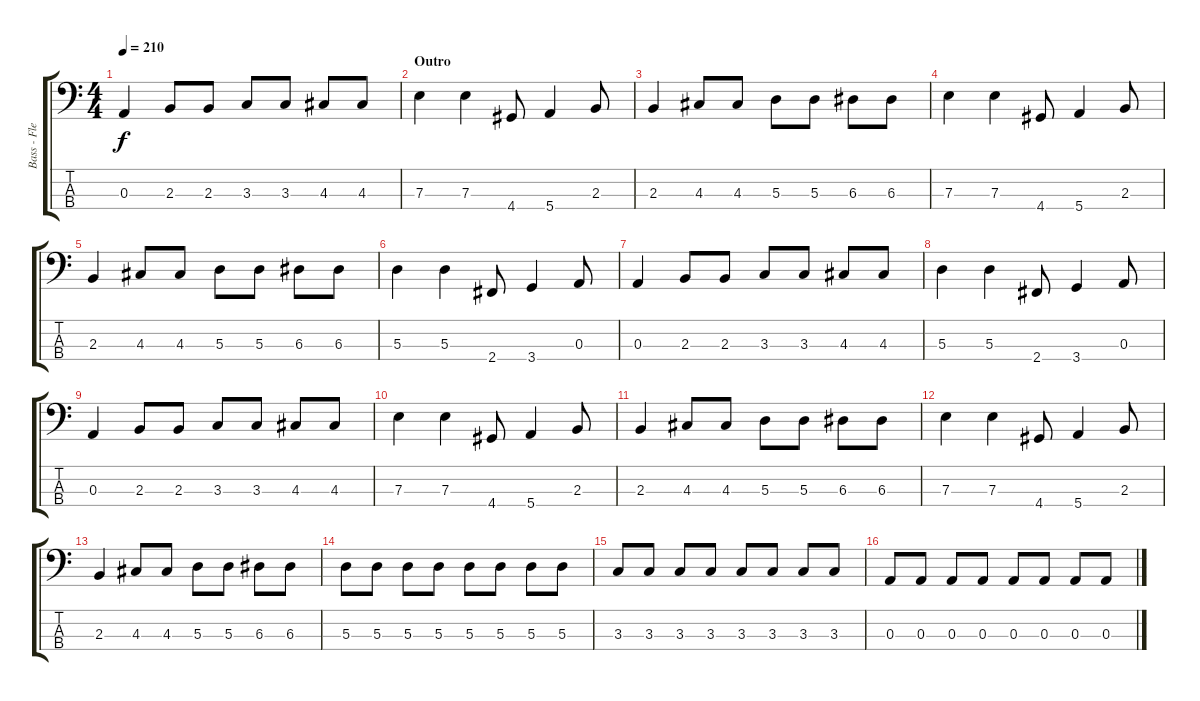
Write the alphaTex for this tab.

\track ("Bass - Flea" "Bass - Fle") {instrument electricbassfinger}
\staff {score tabs}
\tuning (G2 D2 A1 E1) {hide}
\ts (4 4)
\tempo 210
\clef f4
\ks c
0.3.4{dy f} 2.3.8 2.3.8 3.3.8 3.3.8 4.3.8 4.3.8 |
\section ("" "Outro")
7.3.4 7.3.4 4.4.8 5.4.4 2.3.8 |
2.3.4 4.3.8 4.3.8 5.3.8 5.3.8 6.3.8 6.3.8 |
7.3.4 7.3.4 4.4.8 5.4.4 2.3.8 |
2.3.4 4.3.8 4.3.8 5.3.8 5.3.8 6.3.8 6.3.8 |
5.3.4 5.3.4 2.4.8 3.4.4 0.3.8 |
0.3.4 2.3.8 2.3.8 3.3.8 3.3.8 4.3.8 4.3.8 |
5.3.4 5.3.4 2.4.8 3.4.4 0.3.8 |
0.3.4 2.3.8 2.3.8 3.3.8 3.3.8 4.3.8 4.3.8 |
7.3.4 7.3.4 4.4.8 5.4.4 2.3.8 |
2.3.4 4.3.8 4.3.8 5.3.8 5.3.8 6.3.8 6.3.8 |
7.3.4 7.3.4 4.4.8 5.4.4 2.3.8 |
2.3.4 4.3.8 4.3.8 5.3.8 5.3.8 6.3.8 6.3.8 |
5.3.8 5.3.8 5.3.8 5.3.8 5.3.8 5.3.8 5.3.8 5.3.8 |
3.3.8 3.3.8 3.3.8 3.3.8 3.3.8 3.3.8 3.3.8 3.3.8 |
0.3.8 0.3.8 0.3.8 0.3.8 0.3.8 0.3.8 0.3.8 0.3.8
